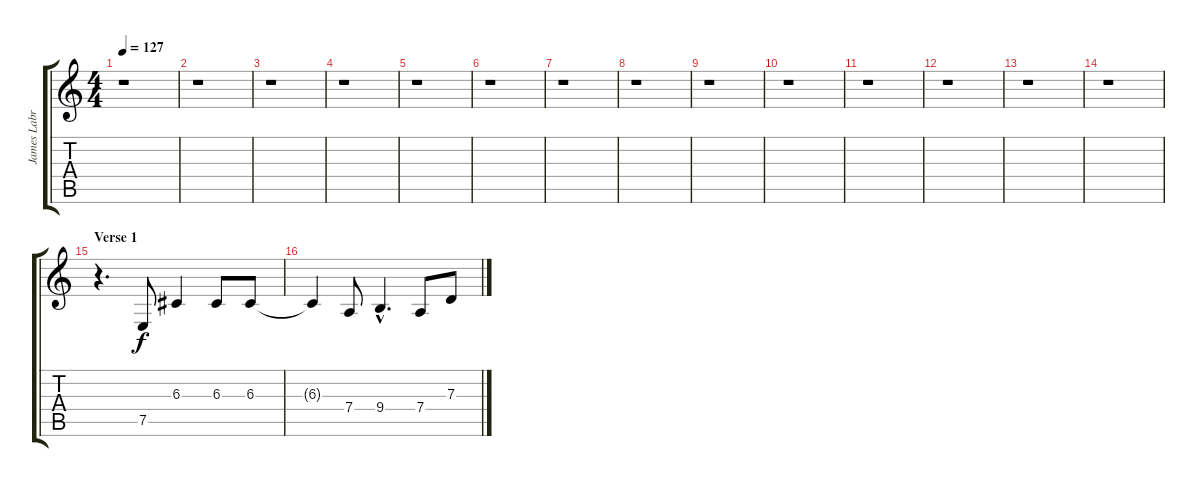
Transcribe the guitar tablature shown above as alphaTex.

\track ("James Labrie" "James Labr") {instrument altosax}
\staff {score tabs}
\tuning (E4 B3 G3 D3 A2 E2) {hide}
\ts (4 4)
\tempo 127
\clef g2
\ks c
r.1{dy f} |
r.1 |
r.1 |
r.1 |
r.1 |
r.1 |
r.1 |
r.1 |
r.1 |
r.1 |
r.1 |
r.1 |
r.1 |
r.1 |
\section ("" "Verse 1")
r.4{d} 7.5.8 6.3.4 6.3.8 6.3.8 |
6.3{t}.4 7.4.8 9.4{hac}.4{d} 7.4.8 7.3.8
